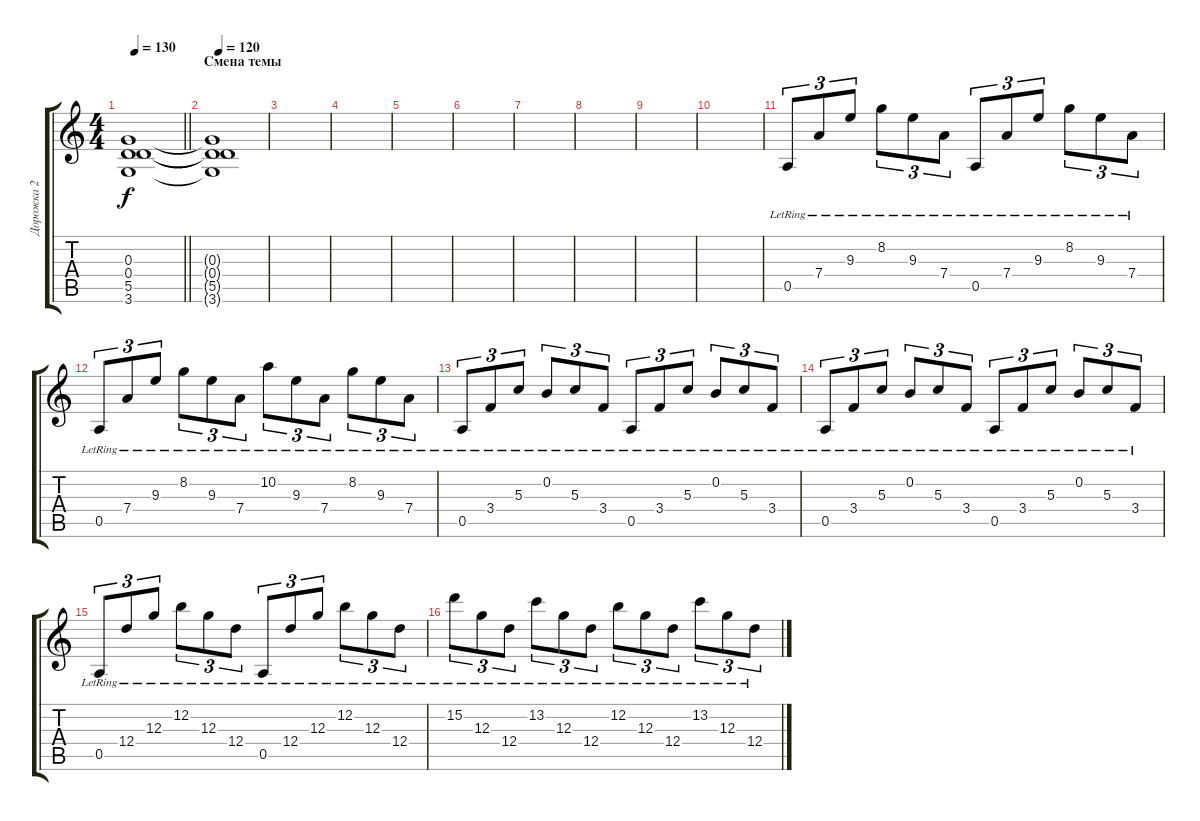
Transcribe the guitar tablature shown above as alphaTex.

\track ("Дорожка 2" "Дорожка 2") {instrument acousticguitarsteel}
\staff {score tabs}
\tuning (E4 B3 G3 D3 A2 E2) {hide}
\ts (4 4)
\tempo 130
\clef g2
\barLineRight lightlight
\ks c
(0.3 0.4 5.5 3.6).1{dy f} |
\section ("" "Смена темы")
\tempo 120
(0.3{t} 0.4{t} 5.5{t} 3.6{t}).1 |
|
|
|
|
|
|
|
|
0.5{lr}.8{tu (3 2)} 7.4{lr}.8{tu (3 2)} 9.3{lr}.8{tu (3 2)} 8.2{lr}.8{tu (3 2)} 9.3{lr}.8{tu (3 2)} 7.4{lr}.8{tu (3 2)} 0.5{lr}.8{tu (3 2)} 7.4{lr}.8{tu (3 2)} 9.3{lr}.8{tu (3 2)} 8.2{lr}.8{tu (3 2)} 9.3{lr}.8{tu (3 2)} 7.4{lr}.8{tu (3 2)} |
0.5{lr}.8{tu (3 2)} 7.4{lr}.8{tu (3 2)} 9.3{lr}.8{tu (3 2)} 8.2{lr}.8{tu (3 2)} 9.3{lr}.8{tu (3 2)} 7.4{lr}.8{tu (3 2)} 10.2{lr}.8{tu (3 2)} 9.3{lr}.8{tu (3 2)} 7.4{lr}.8{tu (3 2)} 8.2{lr}.8{tu (3 2)} 9.3{lr}.8{tu (3 2)} 7.4{lr}.8{tu (3 2)} |
0.5{lr}.8{tu (3 2)} 3.4{lr}.8{tu (3 2)} 5.3{lr}.8{tu (3 2)} 0.2{lr}.8{tu (3 2)} 5.3{lr}.8{tu (3 2)} 3.4{lr}.8{tu (3 2)} 0.5{lr}.8{tu (3 2)} 3.4{lr}.8{tu (3 2)} 5.3{lr}.8{tu (3 2)} 0.2{lr}.8{tu (3 2)} 5.3{lr}.8{tu (3 2)} 3.4{lr}.8{tu (3 2)} |
0.5{lr}.8{tu (3 2)} 3.4{lr}.8{tu (3 2)} 5.3{lr}.8{tu (3 2)} 0.2{lr}.8{tu (3 2)} 5.3{lr}.8{tu (3 2)} 3.4{lr}.8{tu (3 2)} 0.5{lr}.8{tu (3 2)} 3.4{lr}.8{tu (3 2)} 5.3{lr}.8{tu (3 2)} 0.2{lr}.8{tu (3 2)} 5.3{lr}.8{tu (3 2)} 3.4{lr}.8{tu (3 2)} |
0.5{lr}.8{tu (3 2)} 12.4{lr}.8{tu (3 2)} 12.3{lr}.8{tu (3 2)} 12.2{lr}.8{tu (3 2)} 12.3{lr}.8{tu (3 2)} 12.4{lr}.8{tu (3 2)} 0.5{lr}.8{tu (3 2)} 12.4{lr}.8{tu (3 2)} 12.3{lr}.8{tu (3 2)} 12.2{lr}.8{tu (3 2)} 12.3{lr}.8{tu (3 2)} 12.4{lr}.8{tu (3 2)} |
15.2{lr}.8{tu (3 2)} 12.3{lr}.8{tu (3 2)} 12.4{lr}.8{tu (3 2)} 13.2{lr}.8{tu (3 2)} 12.3{lr}.8{tu (3 2)} 12.4{lr}.8{tu (3 2)} 12.2{lr}.8{tu (3 2)} 12.3{lr}.8{tu (3 2)} 12.4{lr}.8{tu (3 2)} 13.2{lr}.8{tu (3 2)} 12.3{lr}.8{tu (3 2)} 12.4{lr}.8{tu (3 2)}
